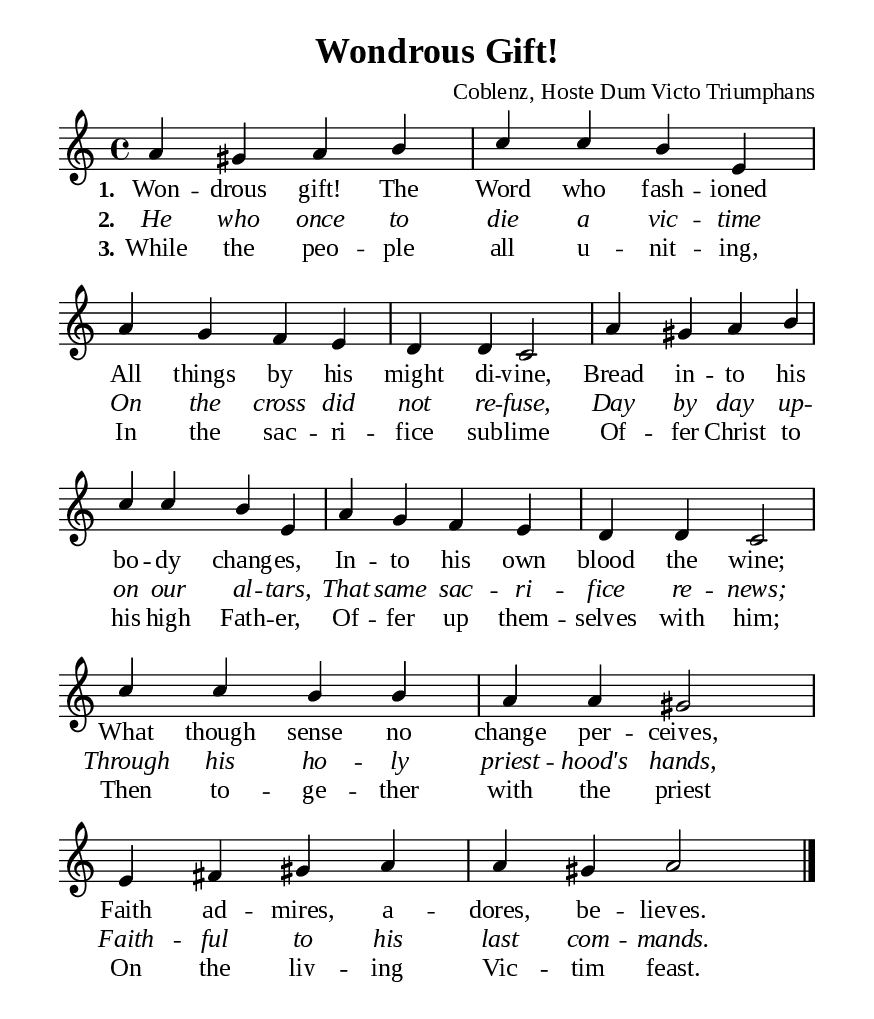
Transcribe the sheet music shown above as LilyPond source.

\version "2.18.2"

\header {
  title = "Wondrous Gift!"
  composer = "Coblenz, Hoste Dum Victo Triumphans"
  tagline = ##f
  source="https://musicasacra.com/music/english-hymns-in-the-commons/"
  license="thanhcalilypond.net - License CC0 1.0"
}

global= {
  \key a \minor
  \time 4/4
  \override Score.BarNumber.break-visibility = ##(#f #f #f)
  \override Lyrics.LyricSpace.minimum-distance = #3.0
}

\paper {
  #(set-paper-size "a5")
  top-margin = 10\mm
  bottom-margin = 5\mm
  left-margin = 10\mm
  right-margin = 10\mm
  indent = #0
  #(define fonts
	 (make-pango-font-tree "Liberation Serif"
	 		       "Liberation Serif"
			       "Liberation Serif"
			       (/ 20 20)))
  system-system-spacing = #'((basic-distance . 3) (padding . 3))
}

printItalic = \with {
  \override LyricText.font-shape = #'italic
}

% Verse music
musicVerseSoprano = \relative c'' {
  %{	01	%} a4 gis a b |
  %{	02	%} c c b e, |
  %{	03	%} a g f e |
  %{	04	%} d d c2 |
  %{	05	%} a'4 gis a b |
  %{	06	%} c c b e, |
  %{	07	%} a g f e |
  %{	08	%} d d c2 |
  %{	09	%} c'4 c b b |
  %{	10	%} a a gis2 |
  %{	11	%} e4 fis gis a |
  %{	12	%} a gis a2 \bar "|."
}

% Verse lyrics
verseOne = \lyricmode {
  \set stanza = #"1."
  Won -- drous gift! The Word who fash -- ioned
  All things by his might di -- vine,
  Bread in -- to his bo -- dy chang -- es,
  In -- to his own blood the wine;
  What though sense no change per -- ceives,
  Faith ad -- mires, a -- dores, be -- lieves.
}

verseTwo = \lyricmode {
  \set stanza = #"2."
  He who once to die a vic -- time
  On the cross did not re -- fuse,
  Day by day up -- on our al -- tars,
  That same sac -- ri -- fice re -- news;
  Through his ho -- ly priest -- hood's hands,
  Faith -- ful to his last com -- mands.
}

verseThree = \lyricmode {
  \set stanza = #"3."
  While the peo -- ple all u -- nit -- ing,
  In the sac -- ri -- fice sub -- lime
  Of -- fer Christ to his high Fath -- er,
  Of -- fer up them -- selves with him;
  Then to -- ge -- ther with the priest
  On the liv -- ing Vic -- tim feast.
}

% Layout
\score {
    \new ChoirStaff <<
      \new Staff <<
        \clef "treble"
        \new Voice = "sopranos" { \global \stemUp \slurUp \musicVerseSoprano }
      >>
      \new Lyrics \lyricsto sopranos \verseOne
      \new Lyrics \printItalic \lyricsto sopranos \verseTwo
      \new Lyrics \lyricsto sopranos \verseThree
    >>
}
